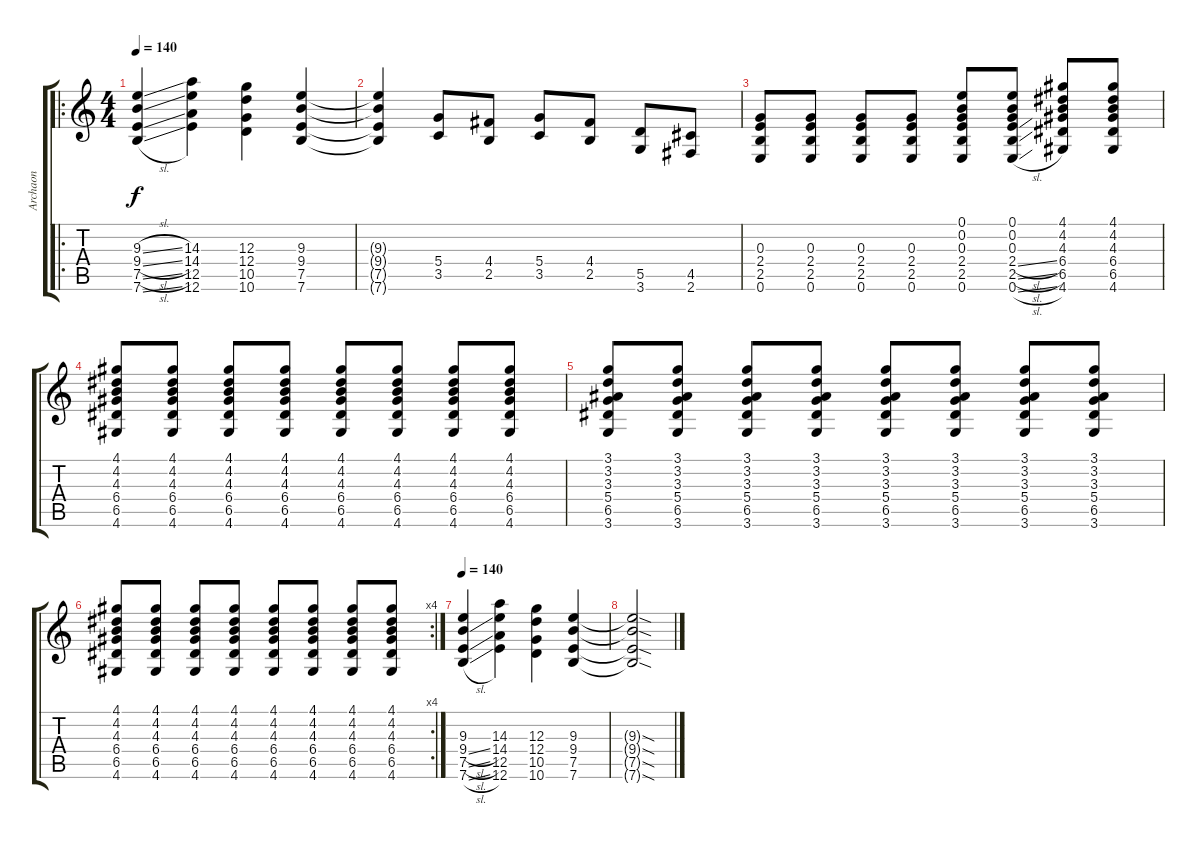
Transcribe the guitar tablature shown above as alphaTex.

\track ("Archaon" "Archaon") {instrument distortionguitar}
\staff {score tabs}
\tuning (E4 B3 G3 D3 A2 E2) {hide}
\ro
\ts (4 4)
\tempo 140
\clef g2
\ks c
(9.3{sl} 9.4{sl} 7.5{sl} 7.6{sl}).4{dy f} (14.3 14.4 12.5 12.6).4 (12.3 12.4 10.5 10.6).4 (9.3 9.4 7.5 7.6).4 |
(9.3{t} 9.4{t} 7.5{t} 7.6{t}).4 (5.4 3.5).8 (4.4 2.5).8 (5.4 3.5).8 (4.4 2.5).8 (5.5 3.6).8 (4.5 2.6).8 |
(0.3 2.4 2.5 0.6).8 (0.3 2.4 2.5 0.6).8 (0.3 2.4 2.5 0.6).8 (0.3 2.4 2.5 0.6).8 (0.1 0.2 0.3 2.4 2.5 0.6).8 (0.1 0.2 0.3 2.4{sl} 2.5{sl} 0.6{sl}).8 (4.1 4.2 4.3 6.4 6.5 4.6).8 (4.1 4.2 4.3 6.4 6.5 4.6).8 |
(4.1 4.2 4.3 6.4 6.5 4.6).8 (4.1 4.2 4.3 6.4 6.5 4.6).8 (4.1 4.2 4.3 6.4 6.5 4.6).8 (4.1 4.2 4.3 6.4 6.5 4.6).8 (4.1 4.2 4.3 6.4 6.5 4.6).8 (4.1 4.2 4.3 6.4 6.5 4.6).8 (4.1 4.2 4.3 6.4 6.5 4.6).8 (4.1 4.2 4.3 6.4 6.5 4.6).8 |
(3.1 3.2 3.3 5.4 6.5 3.6).8 (3.1 3.2 3.3 5.4 6.5 3.6).8 (3.1 3.2 3.3 5.4 6.5 3.6).8 (3.1 3.2 3.3 5.4 6.5 3.6).8 (3.1 3.2 3.3 5.4 6.5 3.6).8 (3.1 3.2 3.3 5.4 6.5 3.6).8 (3.1 3.2 3.3 5.4 6.5 3.6).8 (3.1 3.2 3.3 5.4 6.5 3.6).8 |
\rc 4
(4.1 4.2 4.3 6.4 6.5 4.6).8 (4.1 4.2 4.3 6.4 6.5 4.6).8 (4.1 4.2 4.3 6.4 6.5 4.6).8 (4.1 4.2 4.3 6.4 6.5 4.6).8 (4.1 4.2 4.3 6.4 6.5 4.6).8 (4.1 4.2 4.3 6.4 6.5 4.6).8 (4.1 4.2 4.3 6.4 6.5 4.6).8 (4.1 4.2 4.3 6.4 6.5 4.6).8 |
\tempo 140
(9.3 9.4{sl} 7.5{sl} 7.6{sl}).4 (14.3 14.4 12.5 12.6).4 (12.3 12.4 10.5 10.6).4 (9.3 9.4 7.5 7.6).4 |
(9.3{sod t} 9.4{sod t} 7.5{sod t} 7.6{sod t}).2
